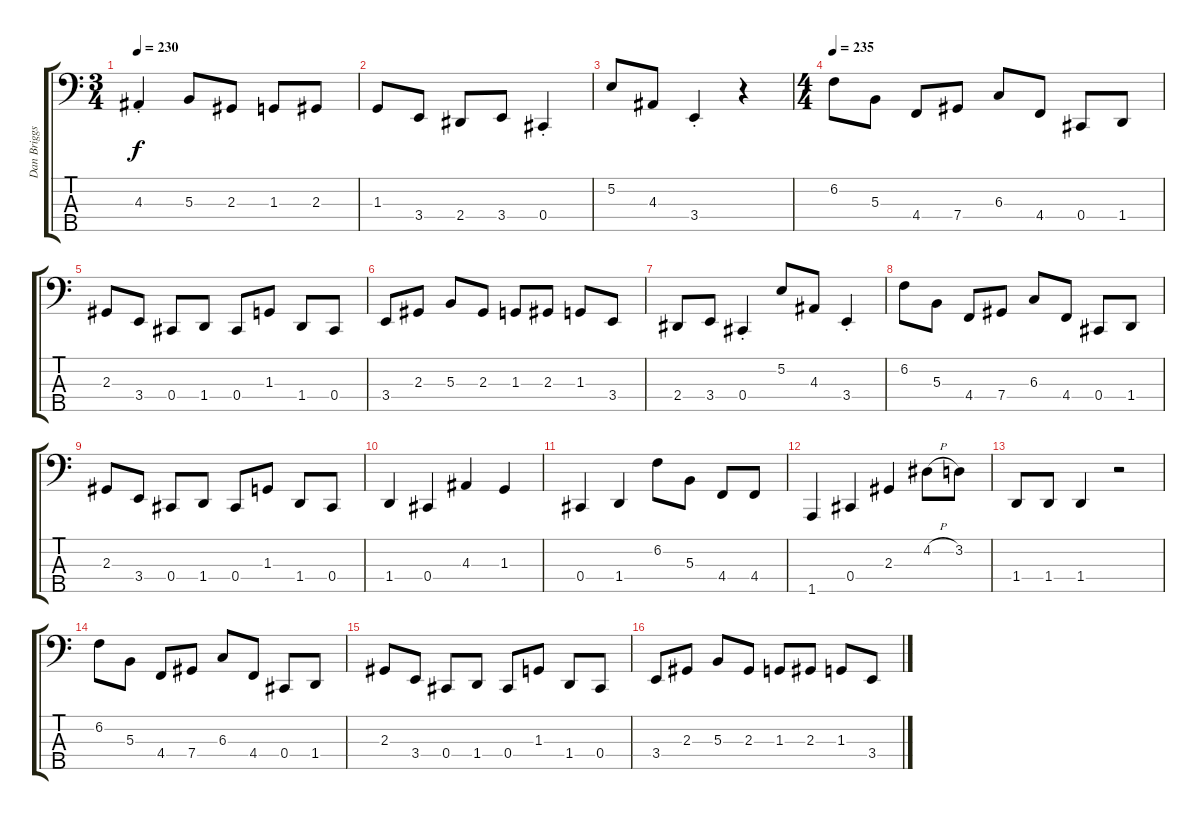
\track ("Dan Briggs Bass" "Dan Briggs") {instrument electricbassfinger}
\staff {score tabs}
\tuning (E2 B1 Gb1 Db1 Ab0) {hide}
\ts (3 4)
\tempo 230
\clef f4
\ks c
4.3{st}.4{dy f} 5.3.8 2.3.8 1.3.8 2.3.8 |
1.3.8 3.4.8 2.4.8 3.4.8 0.4{st}.4 |
5.2.8 4.3.8 3.4{st}.4 r.4 |
\ts (4 4)
\tempo 235
6.2.8 5.3.8 4.4.8 7.4.8 6.3.8 4.4.8 0.4.8 1.4.8 |
2.3.8 3.4.8 0.4.8 1.4.8 0.4.8 1.3.8 1.4.8 0.4.8 |
3.4.8 2.3.8 5.3.8 2.3.8 1.3.8 2.3.8 1.3.8 3.4.8 |
2.4.8 3.4.8 0.4{st}.4 5.2.8 4.3.8 3.4{st}.4 |
6.2.8 5.3.8 4.4.8 7.4.8 6.3.8 4.4.8 0.4.8 1.4.8 |
2.3.8 3.4.8 0.4.8 1.4.8 0.4.8 1.3.8 1.4.8 0.4.8 |
1.4.4 0.4.4 4.3.4 1.3.4 |
0.4.4 1.4.4 6.2.8 5.3.8 4.4.8 4.4.8 |
1.5.4 0.4.4 2.3.4 4.2{h}.8 3.2.8 |
1.4.8 1.4.8 1.4.4 r.2 |
6.2.8 5.3.8 4.4.8 7.4.8 6.3.8 4.4.8 0.4.8 1.4.8 |
2.3.8 3.4.8 0.4.8 1.4.8 0.4.8 1.3.8 1.4.8 0.4.8 |
3.4.8 2.3.8 5.3.8 2.3.8 1.3.8 2.3.8 1.3.8 3.4.8
